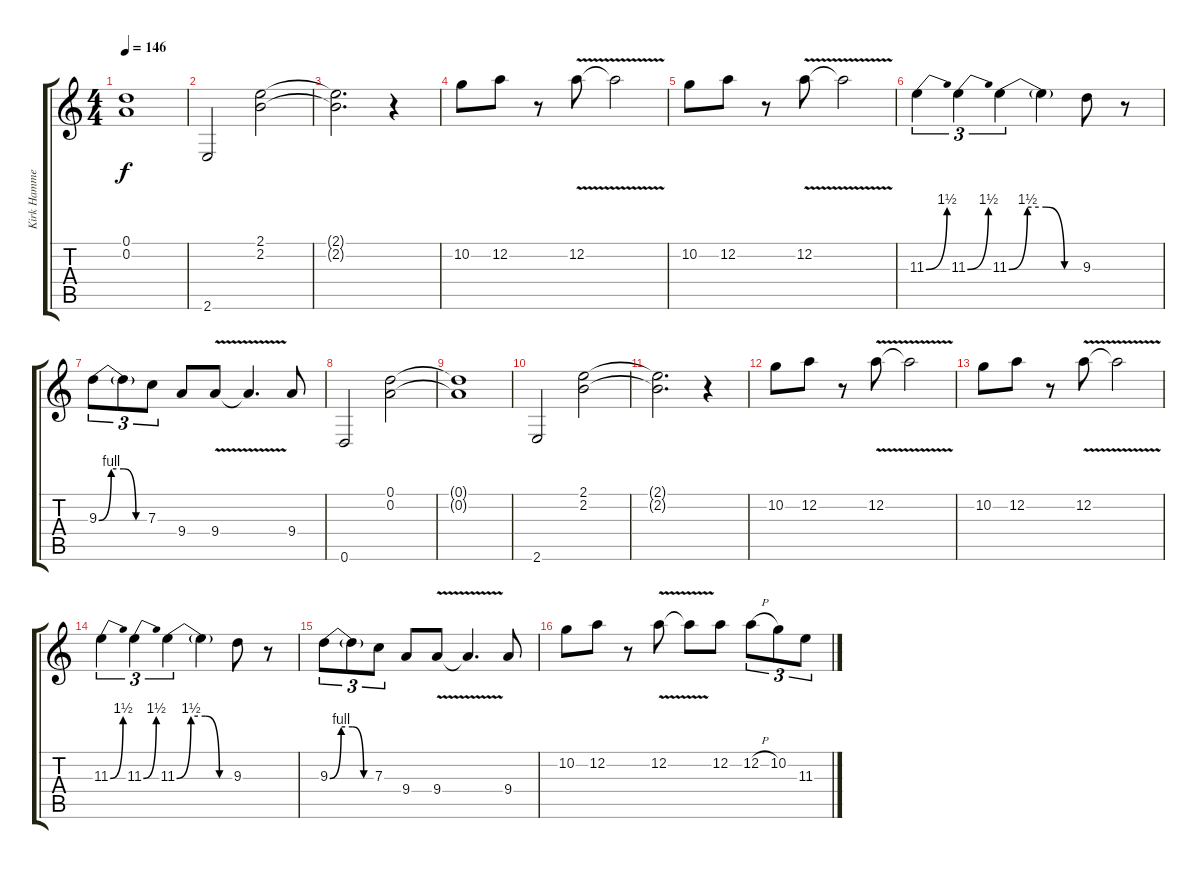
\track ("Kirk Hammett" "Kirk Hamme") {instrument distortionguitar}
\staff {score tabs}
\tuning (D4 A3 F3 C3 G2 D2) {hide}
\ts (4 4)
\tempo 146
\clef g2
\ks c
(0.1{t} 0.2{t}).1{dy f} |
2.6.2 (2.1 2.2).2 |
(2.1{t} 2.2{t}).2{d} r.4 |
10.2.8 12.2.8 r.8 12.2{v}.8 12.2{t}.2 |
10.2.8 12.2.8 r.8 12.2{v}.8 12.2{t}.2 |
11.3{be (bend 0 0 60 6)}.4{tu (3 2)} 11.3{be (bend 0 0 60 6)}.4{tu (3 2)} 11.3{be (custom 0 0 15 6 30 6 45 0 60 0)}.4{tu (3 2)} 11.3{t}.4 9.3.8 r.8 |
9.3{be (custom 0 0 15 4 30 4 45 0 60 0)}.8{tu (3 2)} 9.3{t}.8{tu (3 2)} 7.3.8{tu (3 2)} 9.4.8 9.4{v}.8 9.4{t}.4{d} 9.4.8 |
0.6.2 (0.1 0.2).2 |
(0.1{t} 0.2{t}).1 |
2.6.2 (2.1 2.2).2 |
(2.1{t} 2.2{t}).2{d} r.4 |
10.2.8 12.2.8 r.8 12.2{v}.8 12.2{t}.2 |
10.2.8 12.2.8 r.8 12.2{v}.8 12.2{t}.2 |
11.3{be (bend 0 0 60 6)}.4{tu (3 2)} 11.3{be (bend 0 0 60 6)}.4{tu (3 2)} 11.3{be (custom 0 0 15 6 30 6 45 0 60 0)}.4{tu (3 2)} 11.3{t}.4 9.3.8 r.8 |
9.3{be (custom 0 0 15 4 30 4 45 0 60 0)}.8{tu (3 2)} 9.3{t}.8{tu (3 2)} 7.3.8{tu (3 2)} 9.4.8 9.4{v}.8 9.4{t}.4{d} 9.4.8 |
10.2.8 12.2.8 r.8 12.2{v}.8 12.2{t}.8 12.2.8 12.2{h}.8{tu (3 2)} 10.2.8{tu (3 2)} 11.3.8{tu (3 2)}
